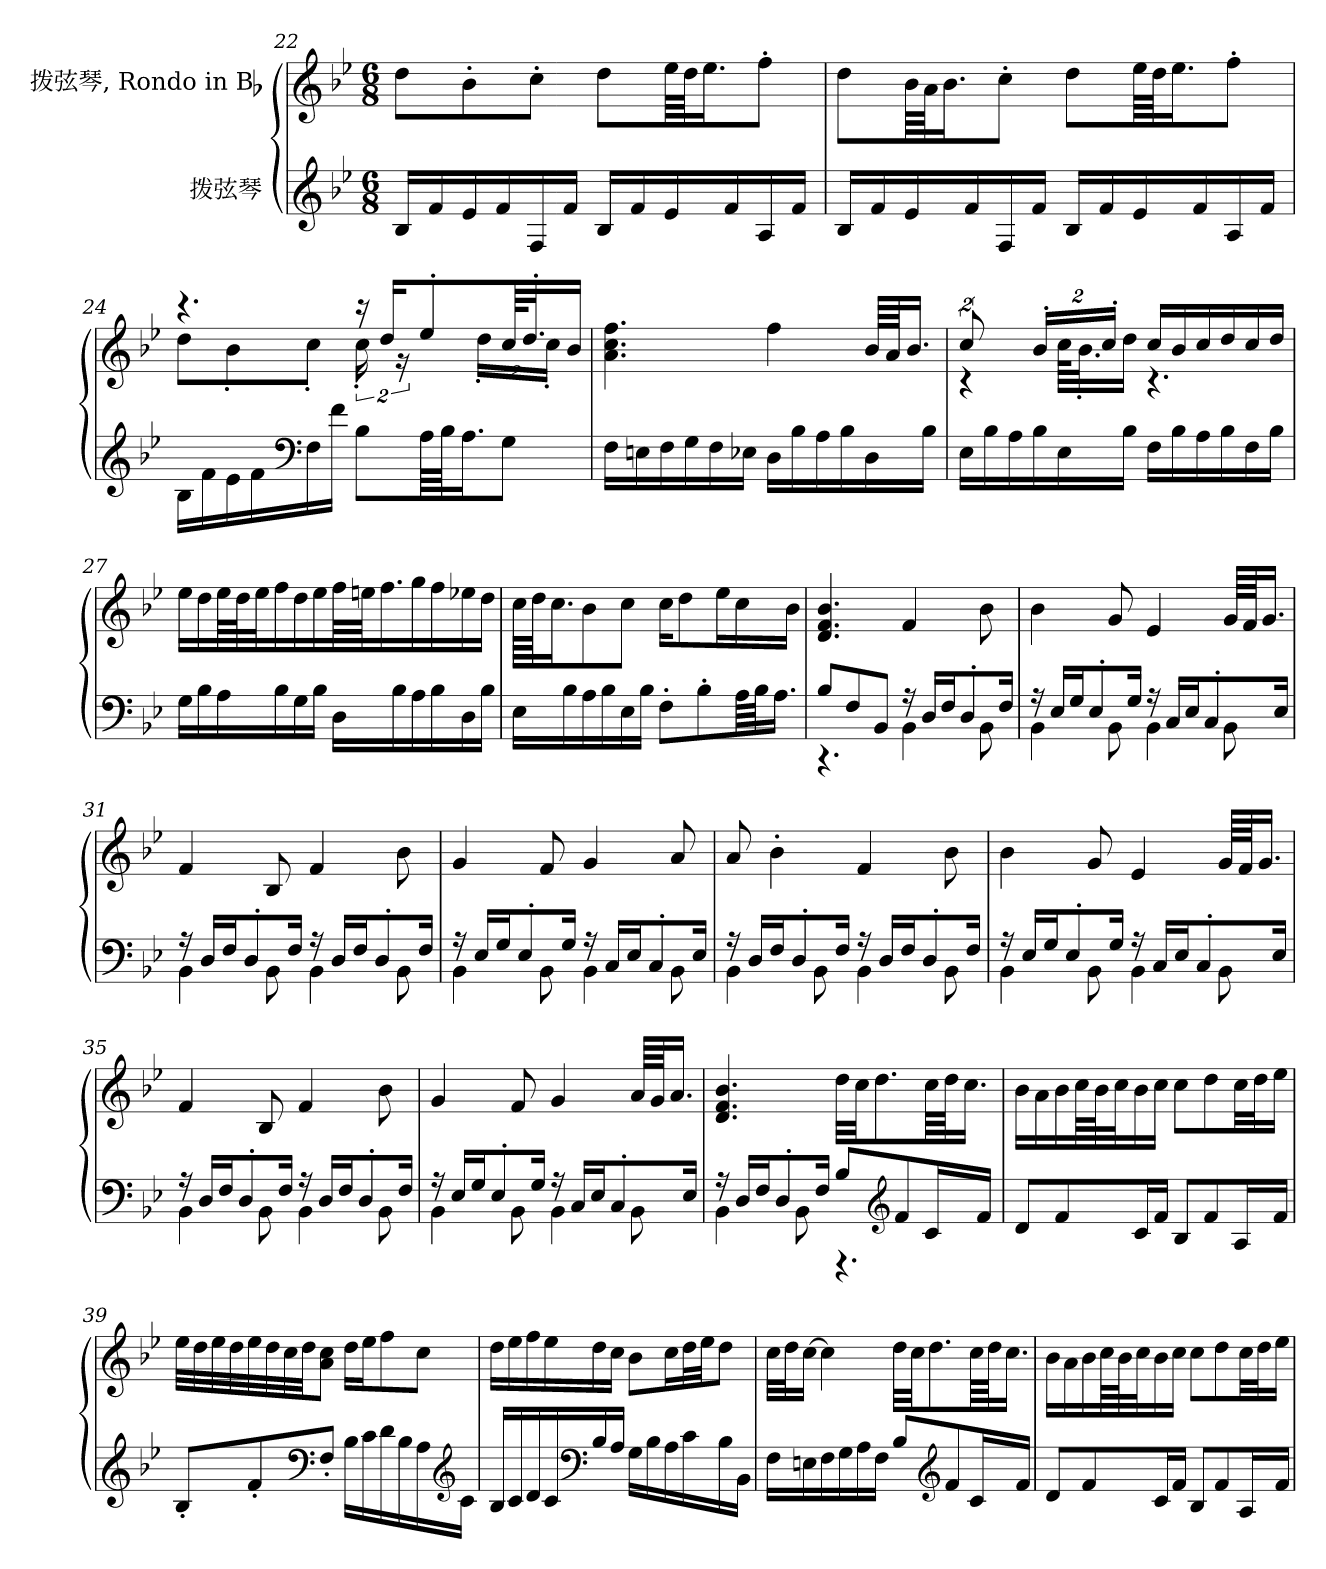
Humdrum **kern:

**kern	**kern
*part2	*part1
*staff2	*staff1
*I"拨弦琴	*I"拨弦琴, Rondo in Bb
*clefG2	*clefG2
*k[b-e-]	*k[b-e-]
*M6/8	*M6/8
=22	=22
16B-/LL	8dd\L
16f/	.
16e-/	8b-'\
16f/	.
16F/	8cc'\J
16f/JJ	.
16B-/LL	8dd\L
16f/	.
16e-/	64ee-\LLL
.	64dd\JJ
.	16.ee-\J
16f/	.
16A/	8ff'\J
16f/JJ	.
=23	=23
16B-/LL	8dd\L
16f/	.
16e-/	64b-\LLL
.	64a\JJ
.	16.b-\J
16f/	.
16F/	8cc'\J
16f/JJ	.
16B-/LL	8dd\L
16f/	.
16e-/	64ee-\LLL
.	64dd\JJ
.	16.ee-\J
16f/	.
16A/	8ff'\J
16f/JJ	.
!!LO:LB:g=z
=24	=24
*	*^
16B-\LL	4.r	8dd\L
16f\	.	.
16e-\	.	8b-'\
16f\	.	.
*clefF4	*	*
16F\	.	8cc'\J
16f\JJ	.	.
8B-\L	16r	32%3cc'\
.	16dd/KL	.
.	.	32%3r
64A\LLL	8ee-'/	.
64B-\JJ	.	.
16.A\J	.	.
.	.	32%3dd'\L
8G\J	64cc/KLL	.
.	32.dd'/J	.
.	.	32%3cc'\J
.	16b-/JJ	.
*	*v	*v
=25	=25
16F\LL	4.a\ 4.cc\ 4.ff\
16En\	.
16F\	.
16G\	.
16F\	.
16E-X\JJ	.
16D\LL	4ff\
16B-\	.
16A\	.
16B-\	.
16D\	64b-/LLLL
.	64a/JJ
.	16.b-/JJ
16B-\JJ	.
!!LO:LB:g=z
=26	=26
*	*^
16E-\LL	16%3cc/	4r
16B-\	.	.
16A\	.	.
16B-\	32%3b-'/L	.
16E-\	.	64cc\KLLL
.	.	32.b-'\J
.	32%3cc'/J	.
16B-\JJ	.	16dd\JJ
16F\LL	16cc/LL	4.r
16B-\	16b-/	.
16A\	16cc/	.
16B-\	16dd/	.
16F\	16cc/	.
16B-\JJ	16dd/JJ	.
*	*v	*v
=27	=27
16G\LL	16ee-\LL
16B-\	16dd\
16A\	64ee-\LL
.	64dd\J
.	32ee-\J
16B-\	16ff\
16G\	16dd\
16B-\JJ	16ee-\
16D\LL	64ff\LL
.	64een\JJ
.	16.ff\
16B-\	.
16A\	16gg\
16B-\	16ff\
16D\	16ee-X\
16B-\JJ	16dd\JJ
!!LO:PB:g=z
=28	=28
16E-\LL	64cc\LLLL
.	64dd\JJ
.	16.cc\J
16B-\	.
16A\	8b-\
16B-\	.
16E-\	8cc\J
16B-\JJ	.
8F'\L	16cc\KL
.	8dd\
8B-'\	.
.	16ee-\L
64A\LLL	16cc\
64B-\JJ	.
16.A\JJ	.
.	16b-\JJ
=29	=29
*^	*
8B-/L	4.r	4.d/ 4.f/ 4.b-/
8F/	.	.
8BB-/J	.	.
16r	4BB-\	4f/
16D/LL	.	.
16F/J	.	.
8D'/	.	.
.	8BB-\	8b-\
16F/Jk	.	.
=30	=30	=30
16r	4BB-\	4b-\
16E-/LL	.	.
16G/J	.	.
8E-'/	.	.
.	8BB-\	8g/
16G/Jk	.	.
16r	4BB-\	4e-/
16C/LL	.	.
16E-/J	.	.
8C'/	.	.
.	8BB-\	64g/LLLL
.	.	64f/JJ
.	.	16.g/JJ
16E-/Jk	.	.
!!LO:LB:g=z
=31	=31	=31
16r	4BB-\	4f/
16D/LL	.	.
16F/J	.	.
8D'/	.	.
.	8BB-\	8B-/
16F/Jk	.	.
16r	4BB-\	4f/
16D/LL	.	.
16F/J	.	.
8D'/	.	.
.	8BB-\	8b-\
16F/Jk	.	.
=32	=32	=32
16r	4BB-\	4g/
16E-/LL	.	.
16G/J	.	.
8E-'/	.	.
.	8BB-\	8f/
16G/Jk	.	.
16r	4BB-\	4g/
16C/LL	.	.
16E-/J	.	.
8C'/	.	.
.	8BB-\	8a/
16E-/Jk	.	.
=33	=33	=33
16r	4BB-\	8a/
16D/LL	.	.
16F/J	.	4b-'\
8D'/	.	.
.	8BB-\	.
16F/Jk	.	.
16r	4BB-\	4f/
16D/LL	.	.
16F/J	.	.
8D'/	.	.
.	8BB-\	8b-\
16F/Jk	.	.
!!LO:LB:g=z
=34	=34	=34
16r	4BB-\	4b-\
16E-/LL	.	.
16G/J	.	.
8E-'/	.	.
.	8BB-\	8g/
16G/Jk	.	.
16r	4BB-\	4e-/
16C/LL	.	.
16E-/J	.	.
8C'/	.	.
.	8BB-\	64g/LLLL
.	.	64f/JJ
.	.	16.g/JJ
16E-/Jk	.	.
=35	=35	=35
16r	4BB-\	4f/
16D/LL	.	.
16F/J	.	.
8D'/	.	.
.	8BB-\	8B-/
16F/Jk	.	.
16r	4BB-\	4f/
16D/LL	.	.
16F/J	.	.
8D'/	.	.
.	8BB-\	8b-\
16F/Jk	.	.
=36	=36	=36
16r	4BB-\	4g/
16E-/LL	.	.
16G/J	.	.
8E-'/	.	.
.	8BB-\	8f/
16G/Jk	.	.
16r	4BB-\	4g/
16C/LL	.	.
16E-/J	.	.
8C'/	.	.
.	8BB-\	64a/LLLL
.	.	64g/JJ
.	.	16.a/JJ
16E-/Jk	.	.
!!LO:LB:g=z
=37	=37	=37
16r	4BB-\	4.d/ 4.f/ 4.b-/
16D/LL	.	.
16F/J	.	.
8D'/	.	.
.	8BB-\	.
16F/Jk	.	.
8B-/L	4.r	32dd\LLL
.	.	32cc\JJ
.	.	8.dd\
*clefG2	*	*
8f/	.	.
16c/L	.	64cc\LLL
.	.	64dd\JJ
.	.	16.cc\JJ
16f/JJ	.	.
*v	*v	*
=38	=38
8d/L	16b-\LL
.	16a\
8f/	16b-\
.	64cc\LL
.	64b-\J
.	32cc\J
16c/L	16b-\
16f/JJ	16cc\JJ
8B-/L	8cc\L
8f/	8dd\
16A/L	32cc\LL
.	32dd\J
16f/JJ	16ee-\JJ
!!LO:LB:g=z
=39	=39
8B-'/L	32ee-\LLL
.	32dd\
.	32ee-\
.	32dd\
8f'/	32ee-\
.	32dd\
.	32cc\
.	32dd\JJ
*clefF4	*
8F'/J	8a\ 8cc\J
16B-\LL	16dd\LL
16c\	16ee-\J
16d\	8ff\
16B-\	.
16A\	8cc\J
*clefG2	*
16c\JJ	.
=40	=40
16B-/LL	16dd\LL
16c/	16ee-\
16d/	16ff\
16c/	16ee-\
*clefF4	*
16B-/	16dd\
16A/JJ	16cc\JJ
16G\LL	8b-\L
16B-\	.
16A\	16cc\L
16c\	32dd\L
.	32ee-\JJ
16B-\	8dd\J
16BB-\JJ	.
!!LO:LB:g=z
=41	=41
16F\LL	32cc\LLL
.	32dd\J
16En\	[16cc\JJ
16F\	4cc\]
16G\	.
16A\	.
16F\JJ	.
8B-/L	32dd\LLL
.	32cc\JJ
.	8.dd\
*clefG2	*
8f/	.
16c/L	64cc\LLL
.	64dd\JJ
.	16.cc\JJ
16f/JJ	.
=42	=42
8d/L	16b-\LL
.	16a\
8f/	16b-\
.	64cc\LL
.	64b-\J
.	32cc\J
16c/L	16b-\
16f/JJ	16cc\JJ
8B-/L	8cc\L
8f/	8dd\
16A/L	32cc\LL
.	32dd\J
16f/JJ	16ee-\JJ
=	=
*-	*-
